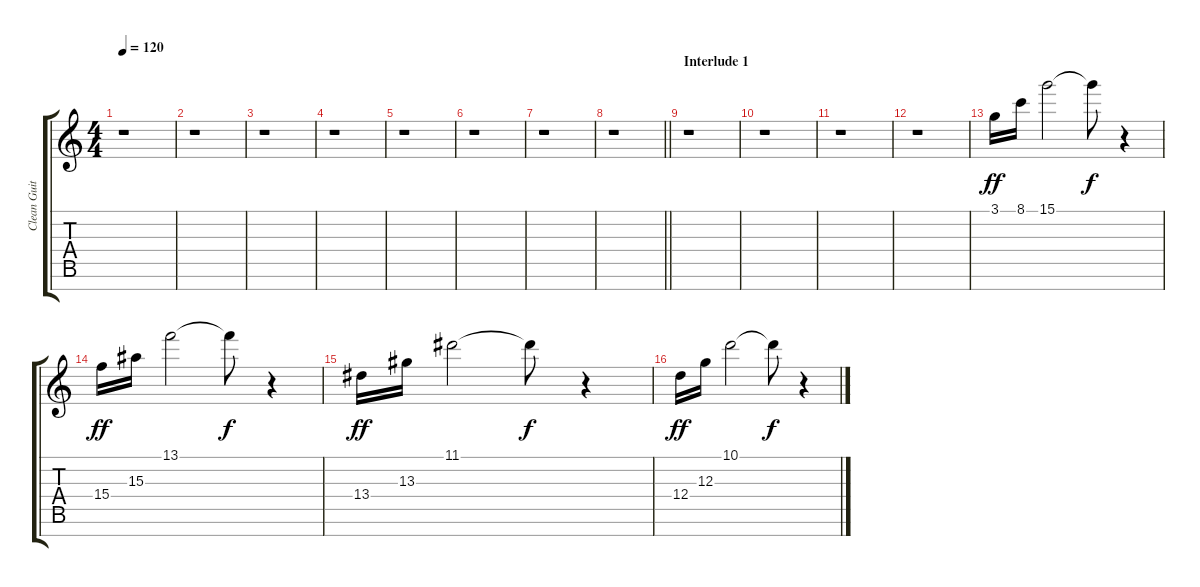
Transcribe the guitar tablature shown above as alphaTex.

\track ("Clean Guitar" "Clean Guit") {instrument electricguitarjazz}
\staff {score tabs}
\tuning (E4 B3 G3 D3 A2 E2 B1) {hide}
\ts (4 4)
\tempo 120
\clef g2
\ks c
r.1{dy ff} |
r.1 |
r.1 |
r.1 |
r.1 |
r.1 |
r.1 |
\barLineRight lightlight
r.1 |
\section ("" "Interlude 1")
r.1 |
r.1 |
r.1 |
r.1 |
3.1.16 8.1.16 15.1.2 15.1{t}.8{dy f} r.4 |
15.4.16{dy ff} 15.3.16 13.1.2 13.1{t}.8{dy f} r.4 |
13.4.16{dy ff} 13.3.16 11.1.2 11.1{t}.8{dy f} r.4 |
12.4.16{dy ff} 12.3.16 10.1.2 10.1{t}.8{dy f} r.4
